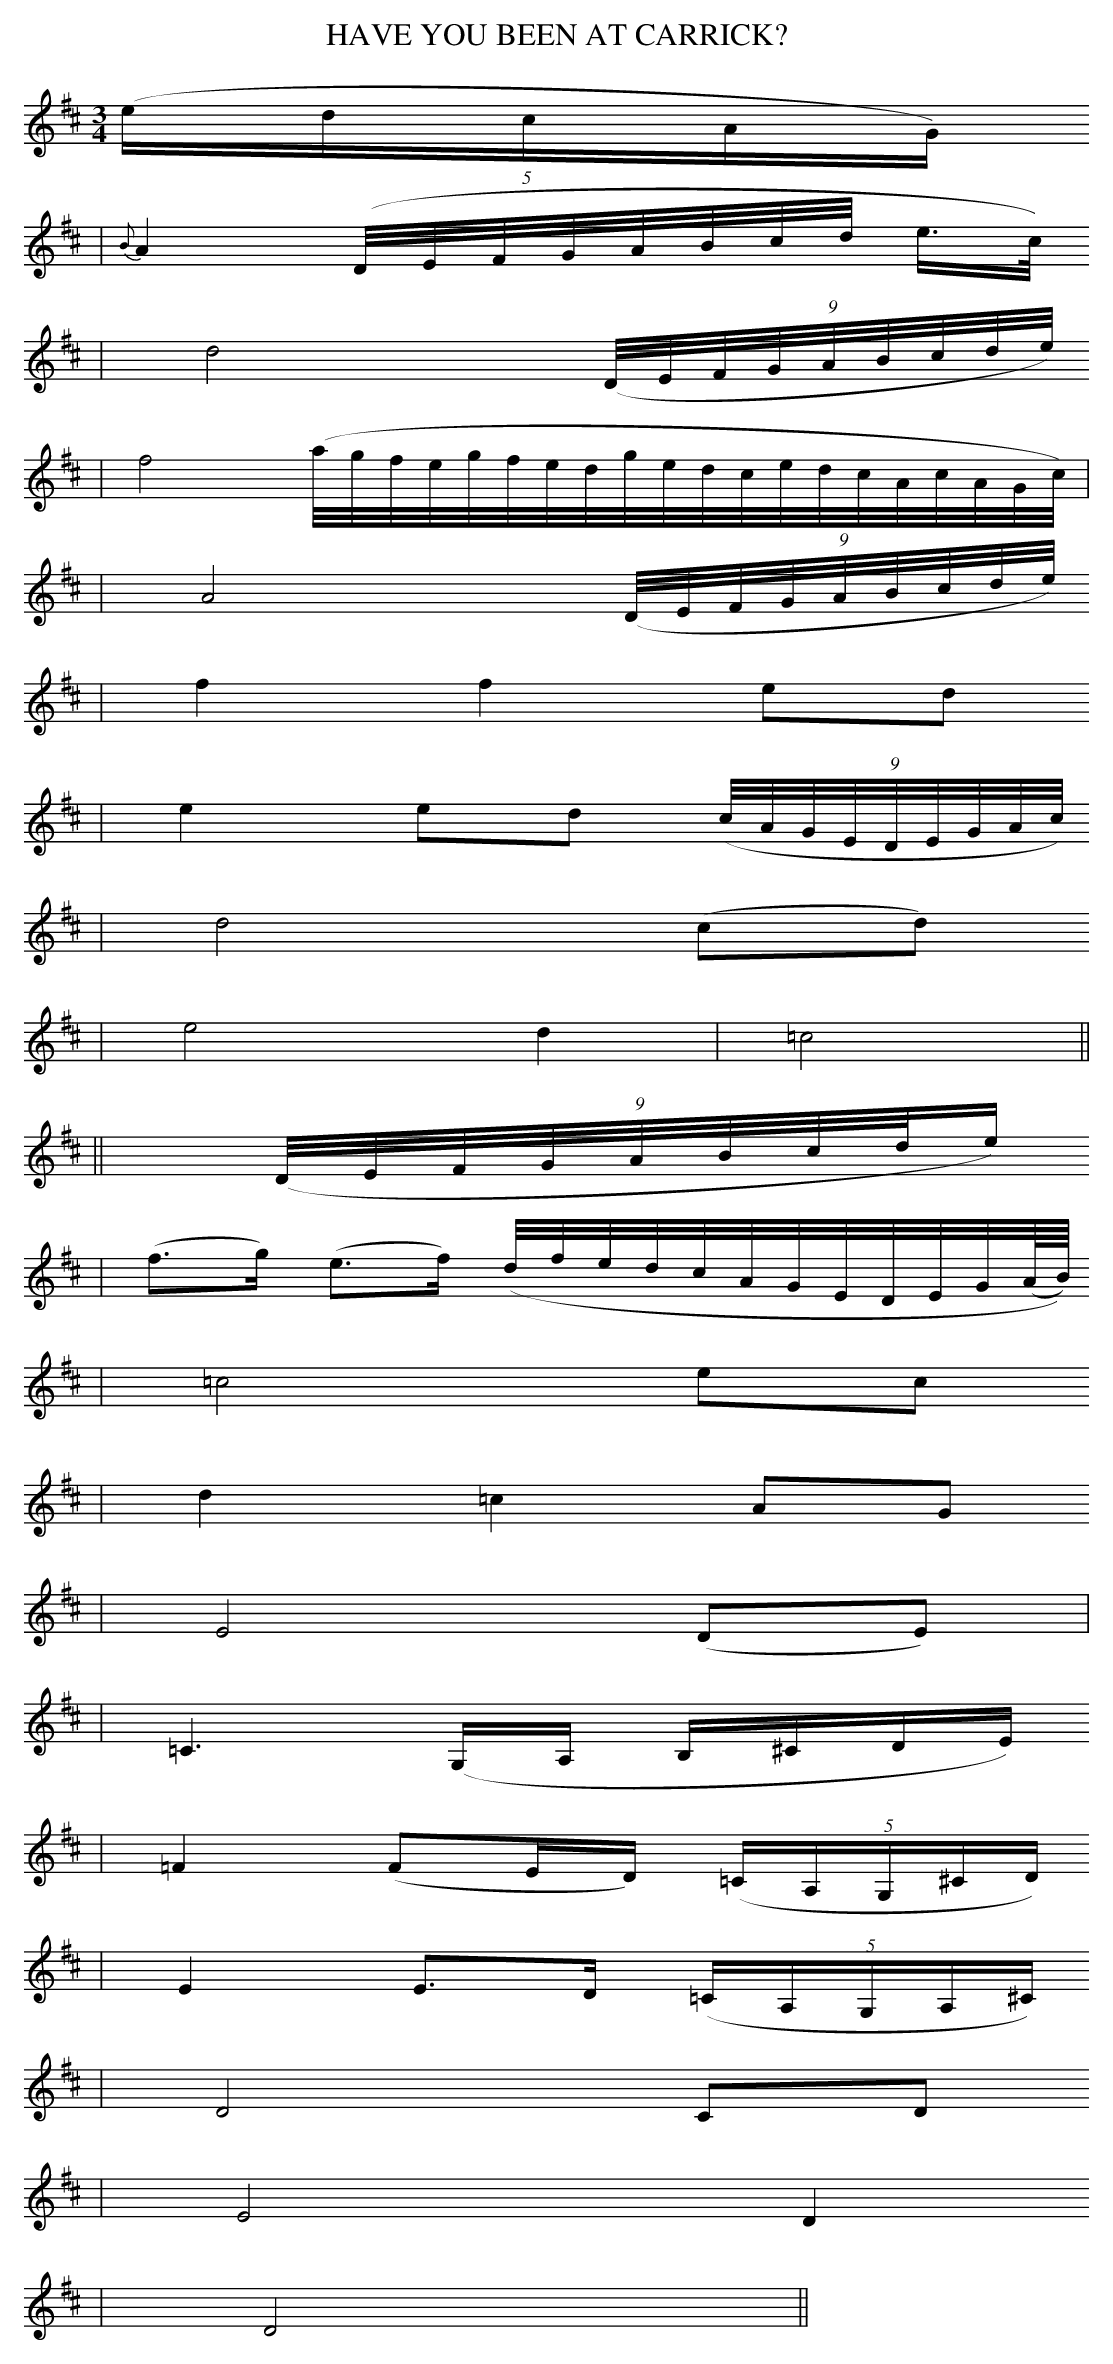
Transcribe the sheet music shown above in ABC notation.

X:1
T: HAVE YOU BEEN AT CARRICK?
M: 3/4
L: 1/16
K: D
((5edcAG)
| {B}A4 (D/E/F/G/A/B/c/d/ e>c)
| d8 ((9D/E/F/G/A/B/c/d/e/)
| f8 (a/g/f/e/g/f/e/d/g/e/d/c/e/d/c/A/c/A/G/c/) |
| A8 ((9D/E/F/G/A/B/c/d/e/)
| f4 f4 e2d2
| e4 e2d2 ((9c/A/G/E/D/E/G/A/c/)
| d8 (c2d2)
| e8 d4 | =c8 ||
|| ((9D/E/F/G/A/B/c/d/e)
| (f3g) (e3f) (d/f/e/d/c/A/G/E/D/E/G/(A//B//))
| =c8 e2c2
| d4 =c4 A2G2
| E8 (D2E2) |
| =C6 (G,A, B,^CDE)
| =F4 (F2ED) ((5=CA,G,^CD)
| E4 E3D ((5=CA,G,A,^C)
| D8 C2D2
| E8 D4
| D8 ||
